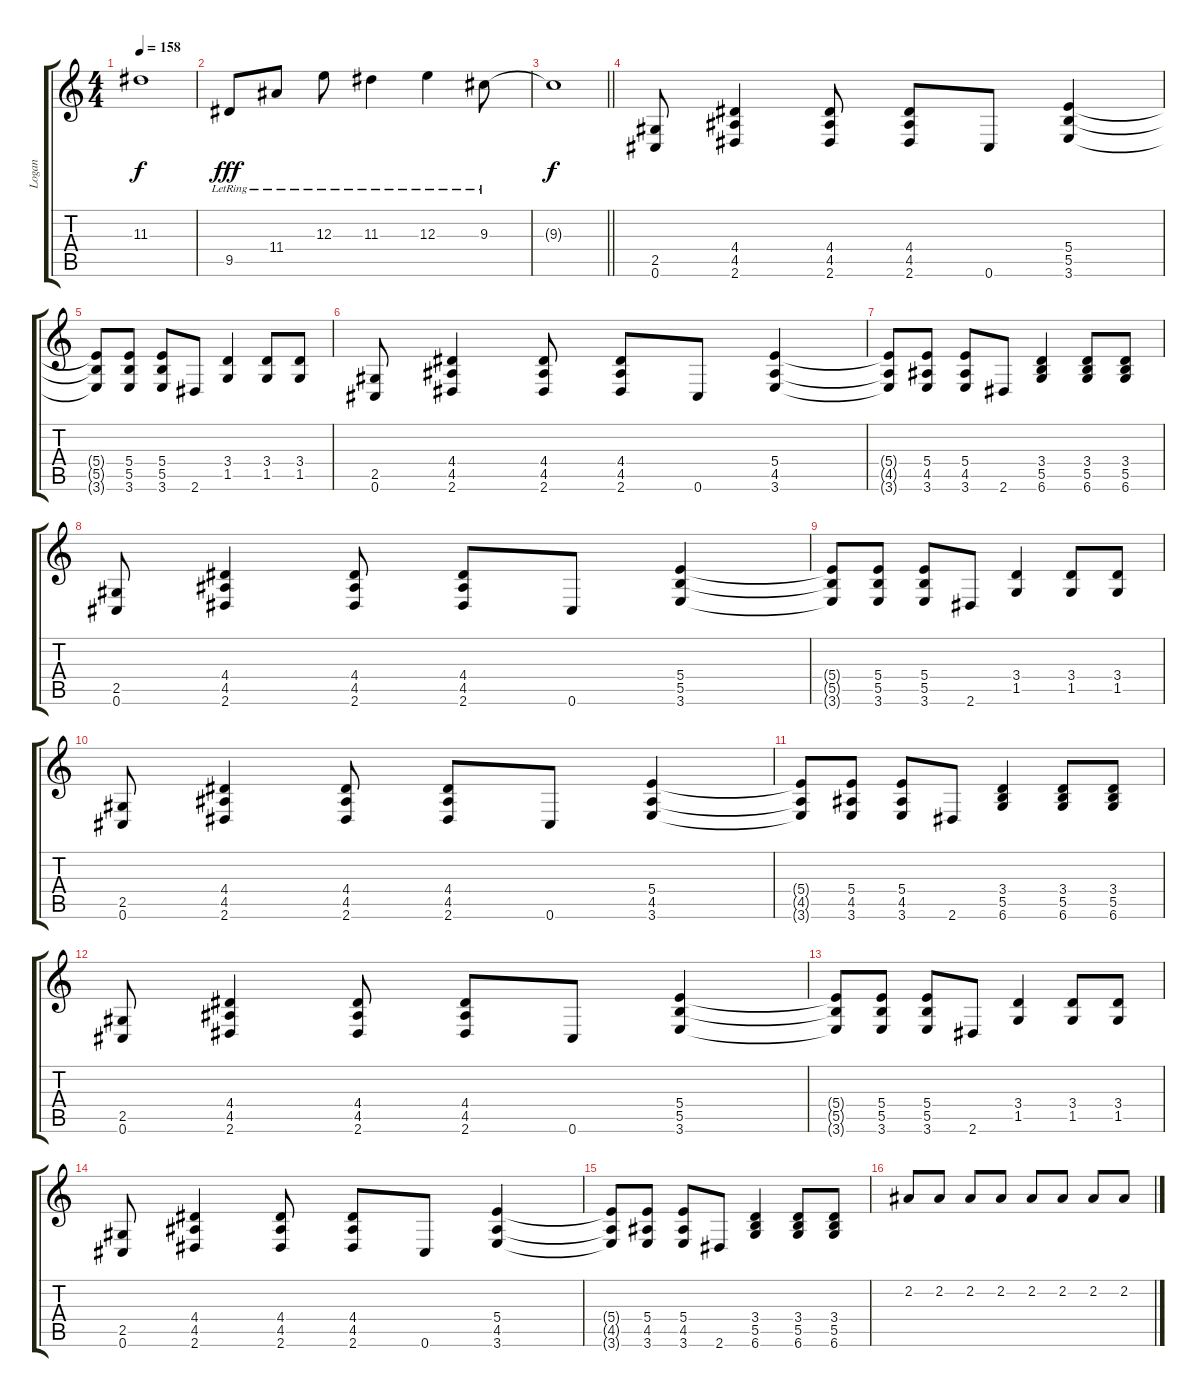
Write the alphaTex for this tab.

\track ("Logan" "Logan") {instrument distortionguitar}
\staff {score tabs}
\tuning (Db4 Ab3 E3 B2 Gb2 Db2) {hide}
\ts (4 4)
\tempo 158
\clef g2
\ks c
11.3{t}.1{dy f} |
9.5{lr}.8{dy fff} 11.4{lr}.8 12.3{lr}.8 11.3{lr}.4 12.3{lr}.4 9.3{lr}.8 |
\barLineRight lightlight
9.3{t}.1{dy f} |
(2.5 0.6).8{instrument distortionguitar} (4.4 4.5 2.6).4 (4.4 4.5 2.6).8 (4.4 4.5 2.6).8 0.6.8 (5.4 5.5 3.6).4 |
(5.4{t} 5.5{t} 3.6{t}).8 (5.4 5.5 3.6).8 (5.4 5.5 3.6).8 2.6.8 (3.4 1.5).4 (3.4 1.5).8 (3.4 1.5).8 |
(2.5 0.6).8 (4.4 4.5 2.6).4 (4.4 4.5 2.6).8 (4.4 4.5 2.6).8 0.6.8 (5.4 4.5 3.6).4 |
(5.4{t} 4.5{t} 3.6{t}).8 (5.4 4.5 3.6).8 (5.4 4.5 3.6).8 2.6.8 (3.4 5.5 6.6).4 (3.4 5.5 6.6).8 (3.4 5.5 6.6).8 |
(2.5 0.6).8{instrument distortionguitar} (4.4 4.5 2.6).4 (4.4 4.5 2.6).8 (4.4 4.5 2.6).8 0.6.8 (5.4 5.5 3.6).4 |
(5.4{t} 5.5{t} 3.6{t}).8 (5.4 5.5 3.6).8 (5.4 5.5 3.6).8 2.6.8 (3.4 1.5).4 (3.4 1.5).8 (3.4 1.5).8 |
(2.5 0.6).8 (4.4 4.5 2.6).4 (4.4 4.5 2.6).8 (4.4 4.5 2.6).8 0.6.8 (5.4 4.5 3.6).4 |
(5.4{t} 4.5{t} 3.6{t}).8 (5.4 4.5 3.6).8 (5.4 4.5 3.6).8 2.6.8 (3.4 5.5 6.6).4 (3.4 5.5 6.6).8 (3.4 5.5 6.6).8 |
(2.5 0.6).8{instrument distortionguitar} (4.4 4.5 2.6).4 (4.4 4.5 2.6).8 (4.4 4.5 2.6).8 0.6.8 (5.4 5.5 3.6).4 |
(5.4{t} 5.5{t} 3.6{t}).8 (5.4 5.5 3.6).8 (5.4 5.5 3.6).8 2.6.8 (3.4 1.5).4 (3.4 1.5).8 (3.4 1.5).8 |
(2.5 0.6).8 (4.4 4.5 2.6).4 (4.4 4.5 2.6).8 (4.4 4.5 2.6).8 0.6.8 (5.4 4.5 3.6).4 |
(5.4{t} 4.5{t} 3.6{t}).8 (5.4 4.5 3.6).8 (5.4 4.5 3.6).8 2.6.8 (3.4 5.5 6.6).4 (3.4 5.5 6.6).8 (3.4 5.5 6.6).8 |
2.2.8{volume 11 balance 8} 2.2.8 2.2.8 2.2.8 2.2.8 2.2.8 2.2.8 2.2.8
